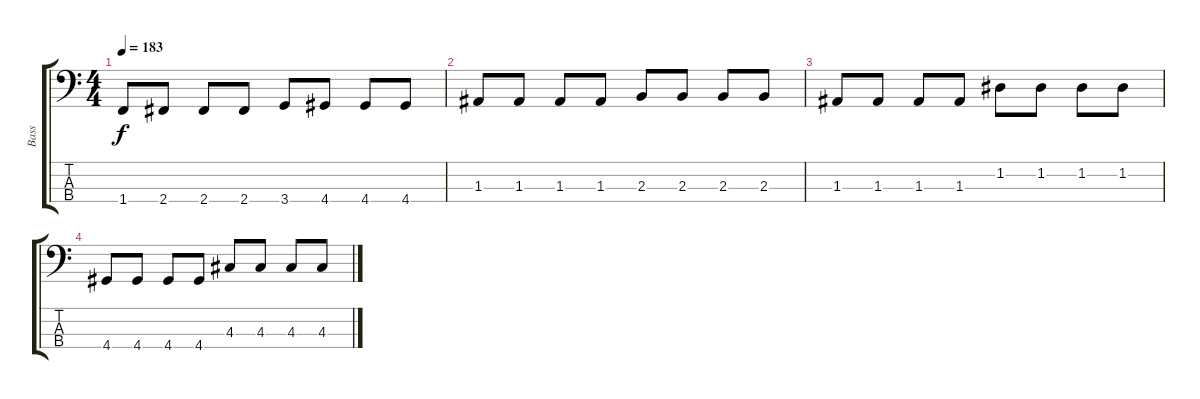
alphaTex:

\track ("Bass" "Bass") {instrument electricbassfinger}
\staff {score tabs}
\tuning (G2 D2 A1 E1) {hide}
\ts (4 4)
\tempo 183
\clef f4
\ks c
1.4.8{dy f} 2.4.8 2.4.8 2.4.8 3.4.8 4.4.8 4.4.8 4.4.8 |
1.3.8 1.3.8 1.3.8 1.3.8 2.3.8 2.3.8 2.3.8 2.3.8 |
1.3.8 1.3.8 1.3.8 1.3.8 1.2.8 1.2.8 1.2.8 1.2.8 |
4.4.8 4.4.8 4.4.8 4.4.8 4.3.8 4.3.8 4.3.8 4.3.8
